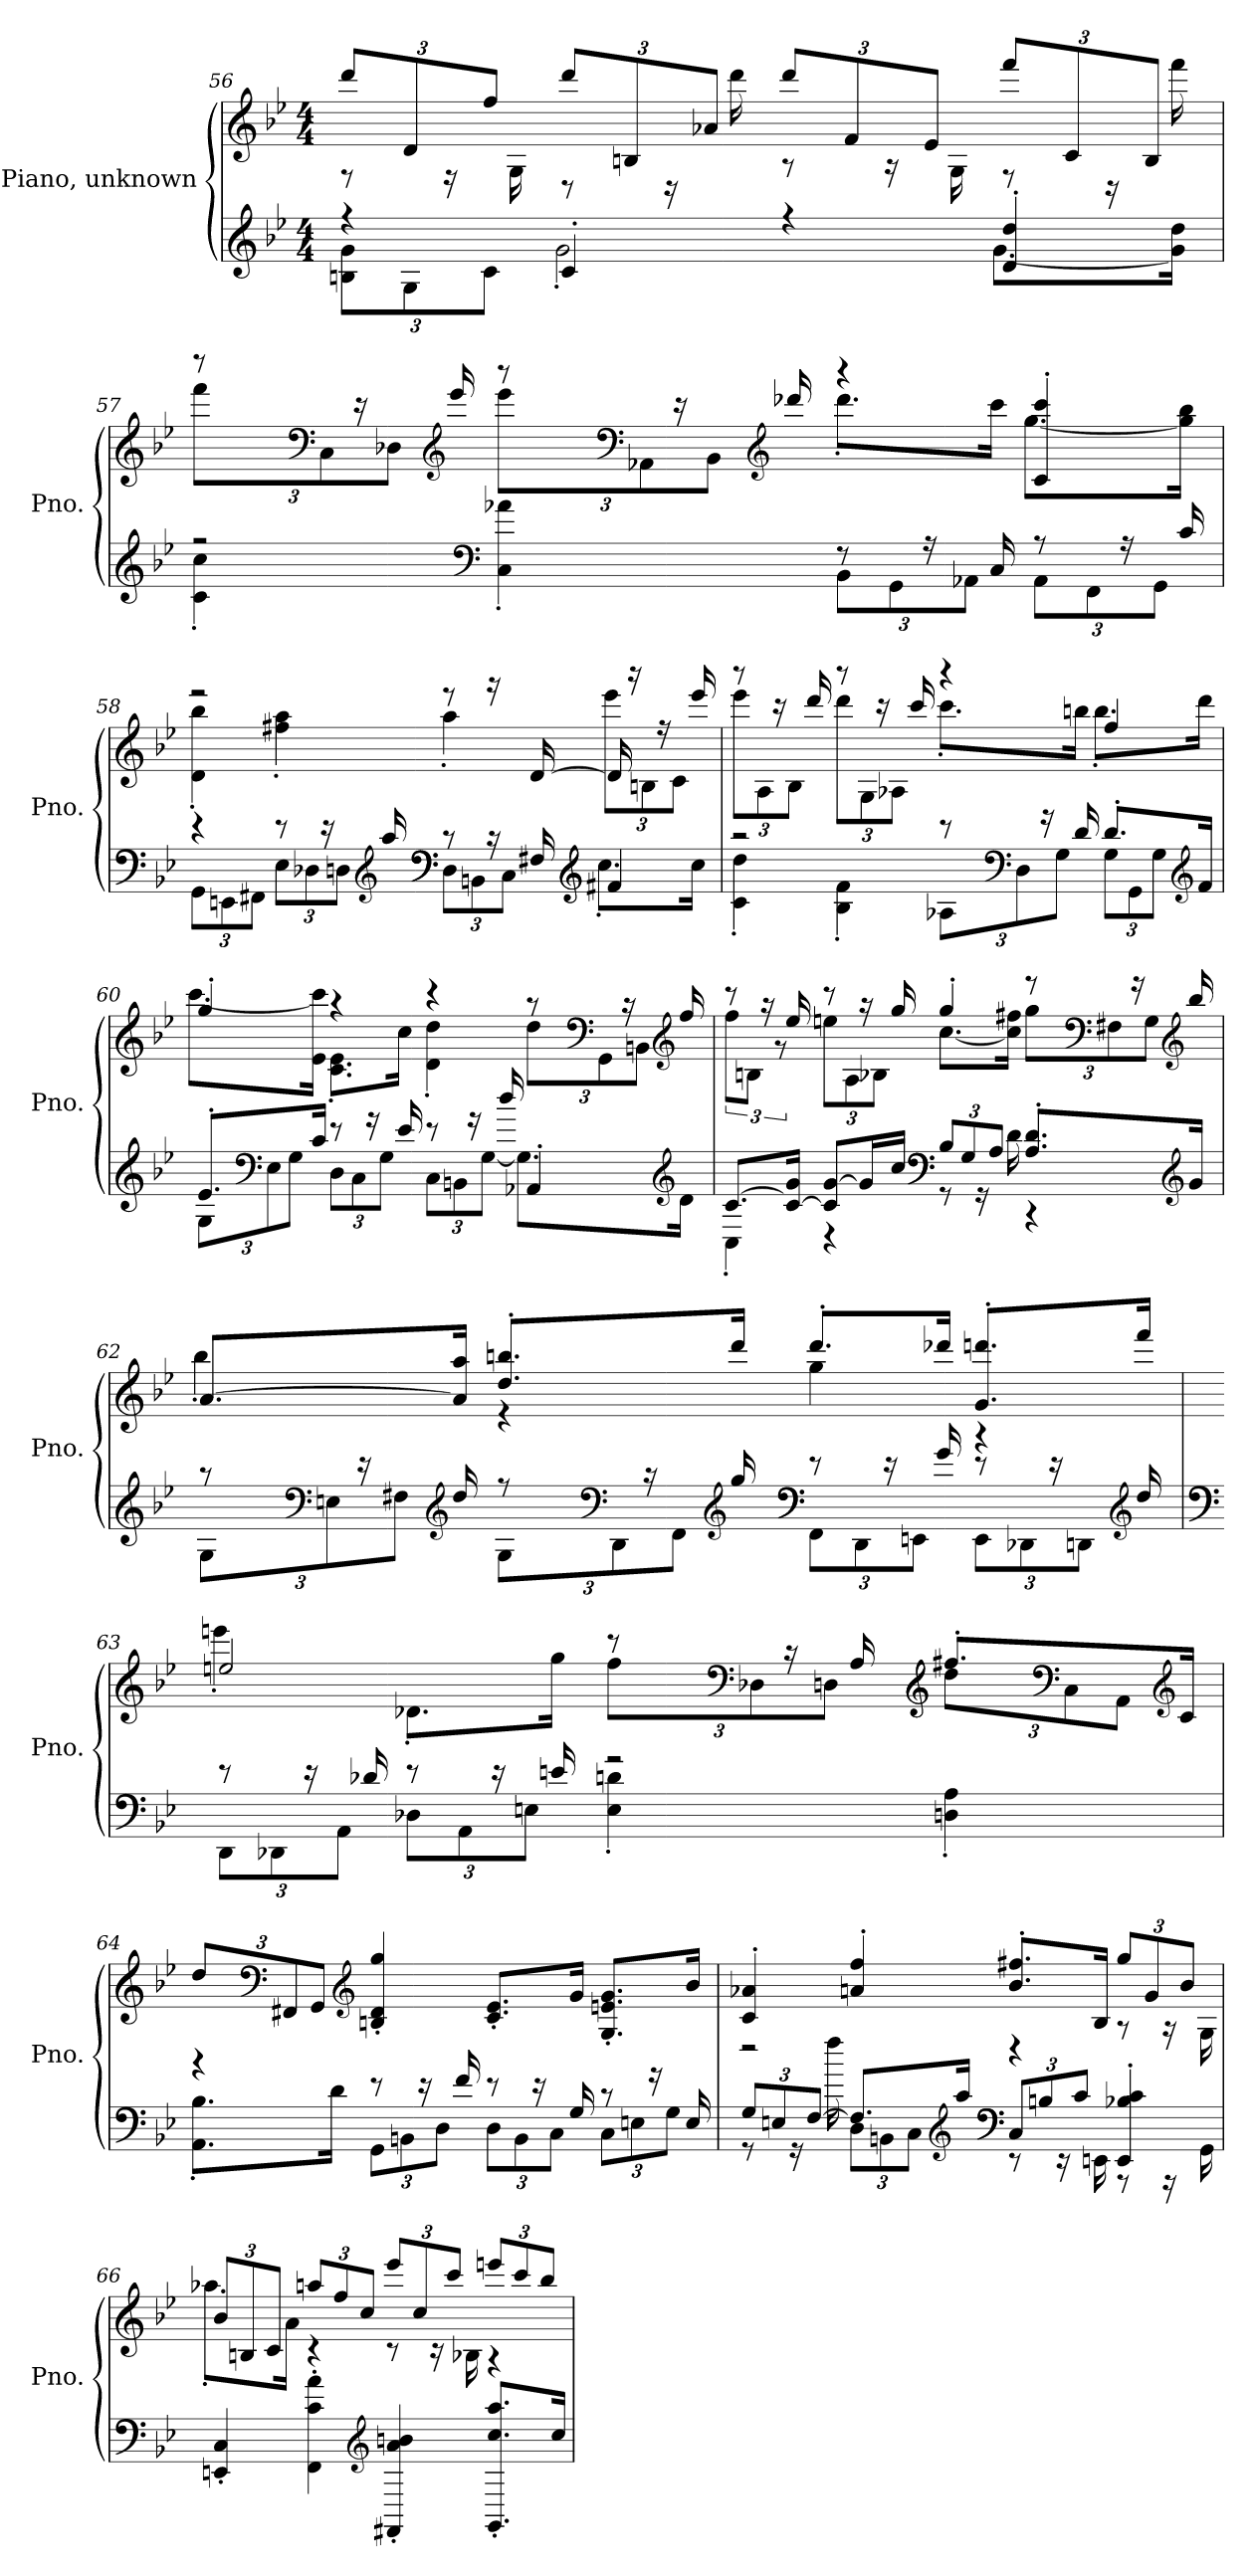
**kern	**kern
*part1	*part1
*staff2	*staff1
*I"Piano, unknown	*
*I'Pno.	*
*clefG2	*clefG2
*k[b-e-]	*k[b-e-]
*M4/4	*M4/4
=56	=56
*^	*
*	*Xbrackettup	*Xbrackettup
*	*	*^
4r	12Bn\ 12g\L	12ddd/L	8r
.	12G\	12d/	.
.	.	.	16r
.	12c\J	12ff/J	.
.	.	.	16G\
4c'/	2g'\	12ddd/L	8r
.	.	12Bn/	.
.	.	.	16r
.	.	12a-X/J	.
.	.	.	16ddd\
4r	.	12ddd/L	8r
.	.	12f/	.
.	.	.	16r
.	.	12e-/J	.
.	.	.	16G\
4d/' 4dd/'	[8.g\L	12fff/L	8r
.	.	12c/	.
.	.	.	16r
.	.	12B/J	.
.	16g\] 16dd\Jk	.	16fff\
!!LO:LB:g=z	!!
=57	=57	=57	=57
2r	4c\' 4cc\'	8r	12fff\L
*	*	*clefF4	*
.	.	.	12C\
.	.	16r	.
.	.	.	12D-X\J
*	*	*clefG2	*
.	.	16eee-/	.
*clefF4	*	*	*
.	4C\' 4a-X\'	8r	12eee-\L
*	*	*clefF4	*
.	.	.	12AA-X\
.	.	16r	.
.	.	.	12BB-\J
*	*	*clefG2	*
.	.	16ddd-X/	.
8r	12BB-\L	4r	8.ddd-'\L
.	12GG\	.	.
16r	.	.	.
.	12AA-X\J	.	.
16C/	.	.	16ccc\Jk
8r	12AA-\L	4c/' 4ccc/'	[8.gg\L
.	12FF\	.	.
16r	.	.	.
.	12GG\J	.	.
16c/	.	.	16gg\] 16bb-\Jk
!!LO:LB:g=z	!!
=58	=58	=58	=58
4r	12GG\L	2r	4d\' 4bb-\'
.	12EEn\	.	.
.	12FF#X\J	.	.
8r	12E-\L	.	4ff#X\' 4aa\'
.	12D-X\	.	.
16r	.	.	.
.	12Dn\J	.	.
*clefG2	*	*	*
16aa/	.	.	.
*clefF4	*	*	*
8r	12D\L	8r	4aa'\
.	12BBn\	.	.
16r	.	16r	.
.	12C\J	.	.
16F#X/	.	[16d/	.
*clefG2	*	*	*
4f#X/	8.cc'\L	16d/]	12eee-\L
.	.	16r	.
.	.	.	12Bn\
.	.	16r	.
.	.	.	12c\J
.	16cc\Jk	16eee-/	.
!!LO:LB:g=z	!!
=59	=59	=59	=59
2r	4c\' 4dd\'	8r	12eee-\L
.	.	.	12A\
.	.	16r	.
.	.	.	12B-\J
.	.	16ddd/	.
.	4B-\' 4f\'	8r	12ddd\L
.	.	.	12G\
.	.	16r	.
.	.	.	12A-X\J
.	.	16ccc/	.
8r	12A-X\L	4r	8.ccc'\L
*clefF4	*	*	*
.	12D\	.	.
16r	.	.	.
.	12G\J	.	.
16d/	.	.	16bbn\Jk
8.d'/L	12G\L	4ff/	8.bb'\L
.	12GG\	.	.
.	12G\J	.	.
*clefG2	*	*	*
16f/Jk	.	.	16ddd\Jk
!!LO:LB:g=z	!!
=60	=60	=60	=60
8.e-'/L	12G\L	4gg'/	[8.ccc\L
*clefF4	*	*	*
.	12E-\	.	.
.	12G\J	.	.
16c/Jk	.	.	16e-\ 16ccc\]Jk
8r	12D\L	4r	8.c\' 8.e-\'L
.	12C\	.	.
16r	.	.	.
.	12G\J	.	.
16e-/	.	.	16cc\Jk
8r	12C\L	4r	4d\' 4dd\'
.	12BBn\	.	.
16r	.	.	.
.	[12G\J	.	.
16dd/	.	.	.
4AA-X'/	8.G\L]	8r	12dd\L
*	*	*clefF4	*
.	.	.	12GG\
.	.	16r	.
.	.	.	12BBn\J
*clefG2	*	*clefG2	*
.	16d\Jk	16ff/	.
!!LO:LB:g=z	!!
=61	=61	=61	=61
*	*	*	*brackettup
[8.c/L	4C'\	8r	12ff\L
.	.	.	12Bn\J
.	.	16r	.
.	.	.	12r
16c/_ 16g/Jk	.	16ee-/	.
*	*	*	*Xbrackettup
8c/] [8g/L	4r	8r	12een\L
.	.	.	12A\
16g/L]	.	16r	.
.	.	.	12B-X\J
16cc/JJ	.	16gg/	.
*clefF4	*	*	*
12B-/L	8r	4gg'/	[8.cc\L
12G/	.	.	.
.	16r	.	.
12A/J	.	.	.
.	16d\	.	16cc\] 16ff#X\Jk
8.A/' 8.d/'L	4r	8r	12gg\L
*	*	*clefF4	*
.	.	.	12F#X\
.	.	16r	.
.	.	.	12G\J
*clefG2	*	*clefG2	*
16g/Jk	.	16bb-/	.
!!LO:PB:g=z	!!
=62	=62	=62	=62
8r	12G\L	[8.a/L	4bb-'\
*clefF4	*	*	*
.	12En\	.	.
16r	.	.	.
.	12F#X\J	.	.
*clefG2	*	*	*
16dd/	.	16a/] 16aa/Jk	.
8r	12G\L	8.dd/' 8.bbn/'L	4r
*clefF4	*	*	*
.	12DD\	.	.
16r	.	.	.
.	12FF\J	.	.
*clefG2	*	*	*
16gg/	.	16ddd/Jk	.
*clefF4	*	*	*
8r	12FF\L	8.ddd'/L	4gg\
.	12DD\	.	.
16r	.	.	.
.	12EEn\J	.	.
16g/	.	16ddd-X/Jk	.
8r	12EE\L	8.g/' 8.dddn/'L	4r
.	12DD-X\	.	.
16r	.	.	.
.	12DDn\J	.	.
*clefG2	*	*	*
16dd/	.	16fff/Jk	.
!!LO:LB:g=z	!!
=63	=63	=63	=63
*clefF4	*	*	*
8r	12DD\L	2een/	4eeen'\
.	12DD-X\	.	.
16r	.	.	.
.	12AA\J	.	.
16d-X/	.	.	.
8r	12D-X\L	.	8.d-X'\L
.	12AA\	.	.
16r	.	.	.
.	12En\J	.	.
16en/	.	.	16gg\Jk
2r	4E\' 4dn\'	8r	12ff\L
*	*	*clefF4	*
.	.	.	12D-X\
.	.	16r	.
.	.	.	12Dn\J
.	.	16A/	.
*	*	*clefG2	*
.	4Dn\' 4A\'	8.ff#X'/L	12dd\L
*	*	*clefF4	*
.	.	.	12C\
.	.	.	12AA\J
*	*	*clefG2	*
.	.	16c/Jk	.
*	*	*v	*v
!!LO:LB:g=z
=64	=64	=64
4r	8.AA\' 8.B-\'L	12dd/L
*	*	*clefF4
.	.	12FF#X/
.	.	12GG/J
.	16d\Jk	.
*	*	*clefG2
8r	12GG\L	4Bn/' 4d/' 4gg/'
.	12BBn\	.
16r	.	.
.	12D\J	.
16f/	.	.
8r	12D\L	8.c/' 8.e-/'L
.	12BB\	.
16r	.	.
.	12C\J	.
16G/	.	16g/Jk
8r	12C\L	8.G/' 8.en/' 8.g/'L
.	12En\	.
16r	.	.
.	12G\J	.
16E/	.	16b-/Jk
!!LO:LB:g=z
=65	=65	=65
*	*	*^
12G/L	8r	4c/' 4a-X/'	2r
12En/	.	.	.
.	16r	.	.
[12F/J	.	.	.
.	16ff\	.	.
8.F/L]	12D\L	4an/' 4ff/'	.
.	12BBn\	.	.
.	12C\J	.	.
*clefG2	*	*	*
16aa/Jk	.	.	.
*clefF4	*	*	*
12C/L	8r	8.b-/' 8.ff#X/'L	4r
12Bn/	.	.	.
.	16r	.	.
12c/J	.	.	.
.	16EEn\	16B-/Jk	.
4EE/' 4B-X/' 4c/'	8r	12gg/L	8r
.	.	12g/	.
.	16r	.	16r
.	.	12b-/J	.
.	16GG\	.	16G\
*v	*v	*	*
!!LO:LB:g=z	!!
=66	=66	=66
4EEn/' 4C/'	12b-/L	8.aa-X'\L
.	12Bn/	.
.	12c/J	.
.	.	16a\Jk
4FF\' 4c\' 4a\'	12aan/L	4r
.	12ff/	.
.	12cc/J	.
*clefG2	*	*
4FF#X/' 4a/' 4bn/'	12eee-/L	8r
.	12cc/	.
.	.	16r
.	12ccc/J	.
.	.	16B-X\
8.GG/' 8.cc/' 8.aa/'L	12eeen/L	4r
.	12ccc/	.
.	12bb-/J	.
16cc/Jk	.	.
*	*v	*v
=	=
*-	*-
